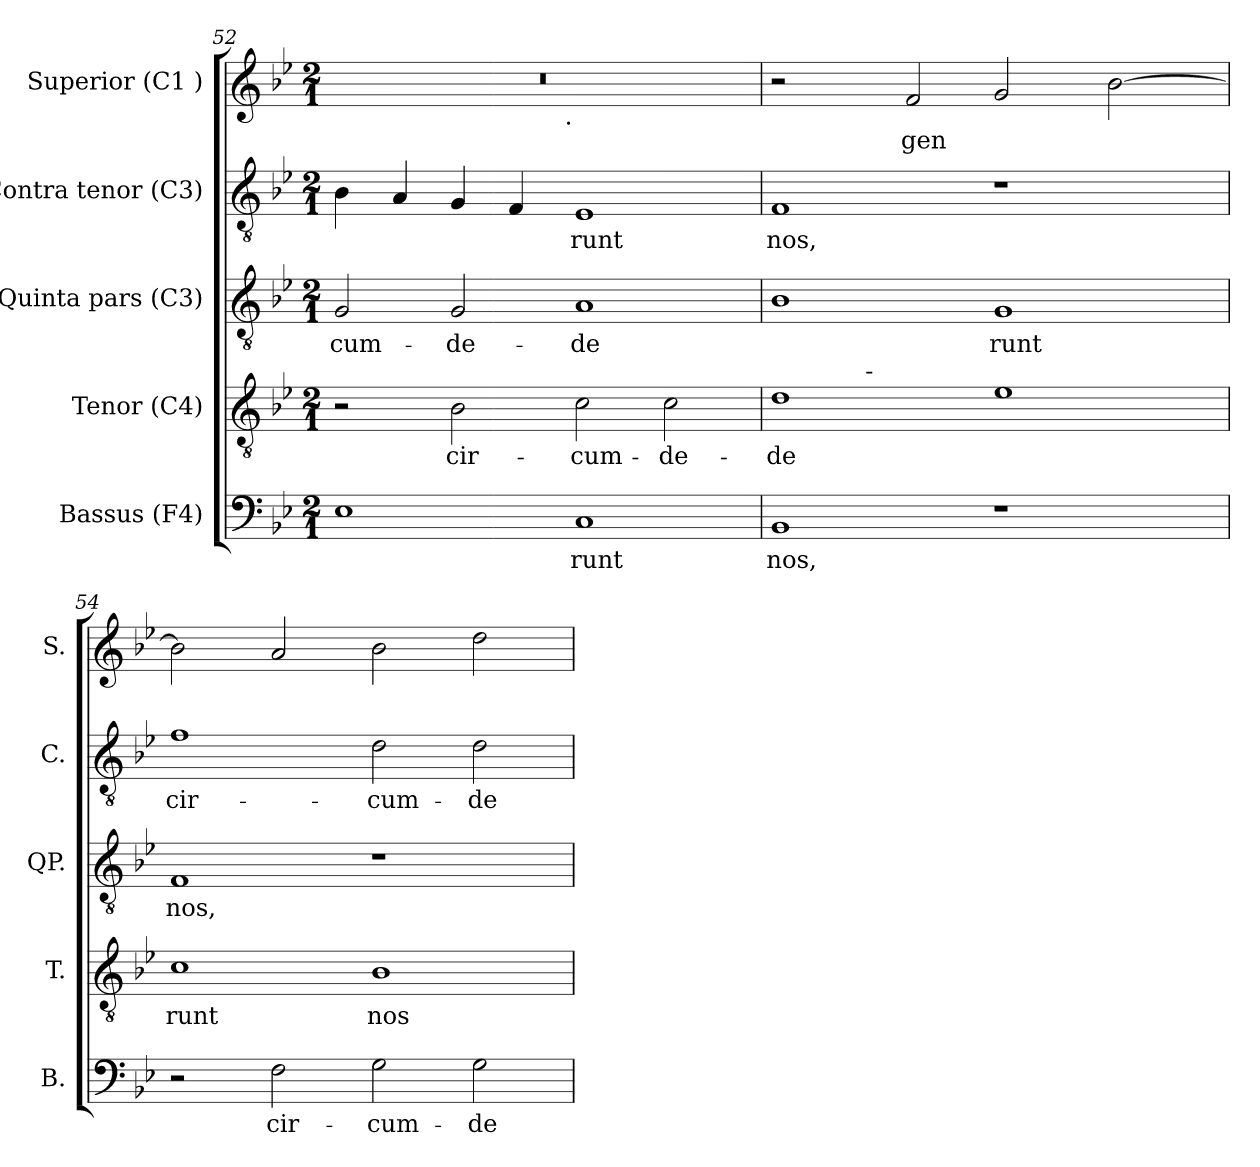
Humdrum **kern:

**kern	**text	**kern	**text	**kern	**text	**kern	**text	**kern	**text
*part5	*part5	*part4	*part4	*part3	*part3	*part2	*part2	*part1	*part1
*staff5	*staff5	*staff4	*staff4	*staff3	*staff3	*staff2	*staff2	*staff1	*staff1
*I"Bassus (F4)	*	*I"Tenor (C4)	*	*I"Quinta pars (C3)	*	*I"Contra tenor (C3)	*	*I"Superior (C1 )	*
*I'B.	*	*I'T.	*	*I'QP.	*	*I'C.	*	*I'S.	*
*clefF4	*	*clefGv2	*	*clefGv2	*	*clefGv2	*	*clefG2	*
*k[b-e-]	*	*k[b-e-]	*	*k[b-e-]	*	*k[b-e-]	*	*k[b-e-]	*
*B-:	*	*B-:	*	*B-:	*	*B-:	*	*B-:	*
*M2/1	*	*M2/1	*	*M2/1	*	*M2/1	*	*M2/1	*
=52	=52	=52	=52	=52	=52	=52	=52	=52	=52
!	!LO:LY:b:rj	!	!	!	!LO:LY:b:rj	!	!LO:LY:b:rj	!	!
*	*	*	*	*	*	*	*	*^	*
1E-	--	2r	.	2G/	-cum-	4B-\	--	0r	2ryy	.
!	!	!	!	!	!	!	!LO:LY:b:rj	!	!	!
.	.	.	.	.	.	4A/	--	.	.	.
!	!	!	!LO:LY:b:rj	!	!LO:LY:b:rj	!	!LO:LY:b:rj	!	!	!
.	.	2B-\	cir-	2G/	-de-	4G/	--	.	4ryy	.
!	!	!	!	!	!	!	!LO:LY:b:rj	!	!	!
.	.	.	.	.	.	4F/	--	.	8...ryy	.
!	!	!	!	!	!	!	!	!	!LO:TX:b:t=.	!
.	.	.	.	.	.	.	.	.	1ryy	.
!	!LO:LY:b:rj	!	!LO:LY:b:rj	!	!LO:LY:b:rj	!	!LO:LY:b:rj	!	!	!
1C	-runt	2c\	-cum-	1A	-de-	1E-	-runt	.	.	.
!	!	!	!LO:LY:b:rj	!	!	!	!	!	!	!
.	.	2c\	-de-	.	.	.	.	.	.	.
.	.	.	.	.	.	.	.	.	64ryy	.
!!LO:PB:g=z
=53	=53	=53	=53	=53	=53	=53	=53	=53	=53	=53
!	!LO:LY:b:rj	!	!LO:LY:b:rj	!	!LO:LY:b:rj	!	!LO:LY:b:rj	!	!	!
*	*	*^	*	*	*	*	*	*v	*v	*
1BB-	nos,	1d	4ryy	-de-	1B-	--	1F	nos,	2r	.
.	.	.	16..ryy	.	.	.	.	.	.	.
!	!	!	!LO:TX:a:t=-	!	!	!	!	!	!	!
.	.	.	1ryy	.	.	.	.	.	.	.
!	!	!	!	!	!	!	!	!	!	!LO:LY:b:rj
.	.	.	.	.	.	.	.	.	2f/	gen-
!	!	!	!	!LO:LY:b:rj	!	!LO:LY:b:rj	!	!	!	!LO:LY:b:rj
1r	.	1e-	.	--	1G	-runt	1r	.	2g/	--
.	.	.	2ryy	.	.	.	.	.	.	.
!	!	!	!	!	!	!	!	!	!	!LO:LY:b:rj
.	.	.	.	.	.	.	.	.	[>2b-\	--
.	.	.	8ryy	.	.	.	.	.	.	.
.	.	.	64ryy	.	.	.	.	.	.	.
=54	=54	=54	=54	=54	=54	=54	=54	=54	=54	=54
!	!	!	!	!LO:LY:b:rj	!	!LO:LY:b:rj	!	!LO:LY:b:rj	!	!LO:LY:b:rj
*	*	*v	*v	*	*	*	*	*	*	*
2r	.	1c	-runt	1F	nos,	1f	cir-	2b-\]	--
!	!LO:LY:b:rj	!	!	!	!	!	!	!	!LO:LY:b:rj
2F\	cir-	.	.	.	.	.	.	2a/	--
!	!LO:LY:b:rj	!	!LO:LY:b:rj	!	!	!	!LO:LY:b:rj	!	!LO:LY:b:rj
2G\	-cum-	1B-	nos	1r	.	2d\	-cum-	2b-\	--
!	!LO:LY:b:rj	!	!	!	!	!	!LO:LY:b:rj	!	!LO:LY:b:rj
2G\	-de-	.	.	.	.	2d\	-de-	2dd\	--
=	=	=	=	=	=	=	=	=	=
*-	*-	*-	*-	*-	*-	*-	*-	*-	*-
